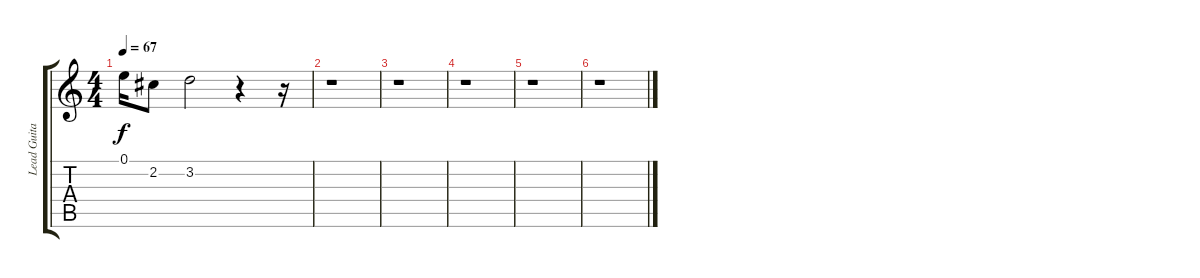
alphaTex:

\track ("Lead Guitar" "Lead Guita") {instrument electricguitarclean}
\staff {score tabs}
\tuning (E4 B3 G3 D3 A2 E2) {hide}
\ts (4 4)
\tempo 67
\clef g2
\ks c
0.1{t}.16{dy f} 2.2.8 3.2.2 r.4 r.16 |
r.1 |
r.1 |
r.1 |
r.1 |
r.1
